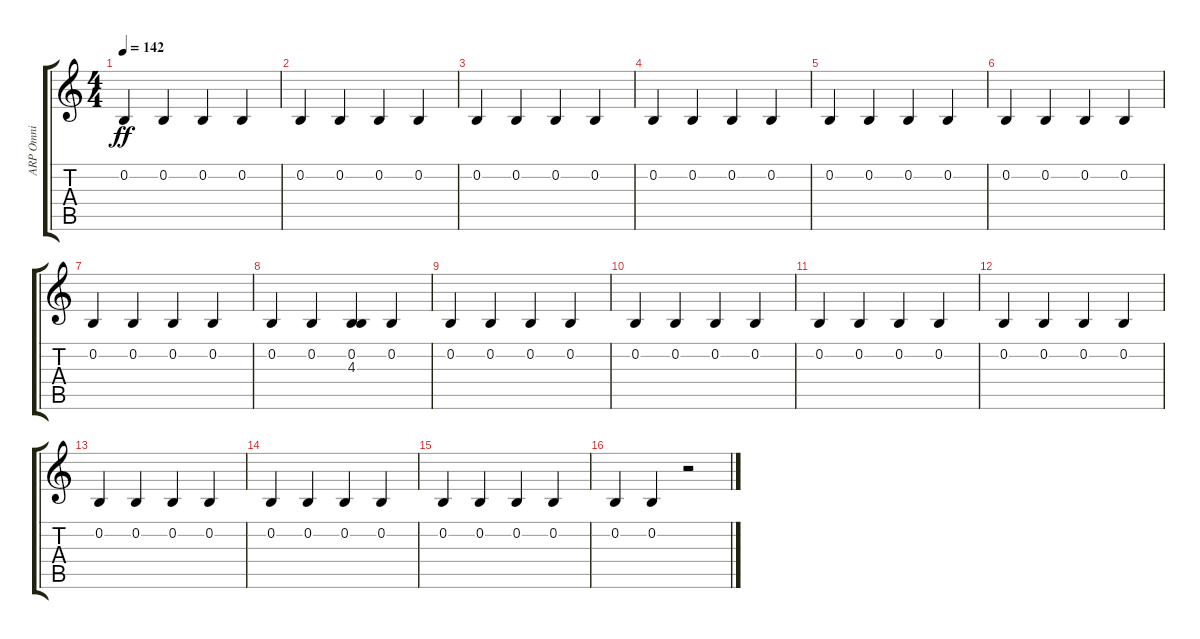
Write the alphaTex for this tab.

\track ("ARP Omni" "ARP Omni") {instrument stringensemble1}
\staff {score tabs}
\tuning (E4 B3 G3 D3 A2 E2) {hide}
\ts (4 4)
\tempo 142
\clef g2
\ks c
0.2.4{dy ff} 0.2.4 0.2.4 0.2.4 |
0.2.4 0.2.4 0.2.4 0.2.4 |
0.2.4 0.2.4 0.2.4 0.2.4 |
0.2.4 0.2.4 0.2.4 0.2.4 |
0.2.4 0.2.4 0.2.4 0.2.4 |
0.2.4 0.2.4 0.2.4 0.2.4 |
0.2.4 0.2.4 0.2.4 0.2.4 |
0.2.4 0.2.4 (0.2 4.3).4 0.2.4 |
0.2.4 0.2.4 0.2.4 0.2.4 |
0.2.4 0.2.4 0.2.4 0.2.4 |
0.2.4 0.2.4 0.2.4 0.2.4 |
0.2.4 0.2.4 0.2.4 0.2.4 |
0.2.4 0.2.4 0.2.4 0.2.4 |
0.2.4 0.2.4 0.2.4 0.2.4 |
0.2.4 0.2.4 0.2.4 0.2.4 |
0.2.4 0.2.4 r.2
